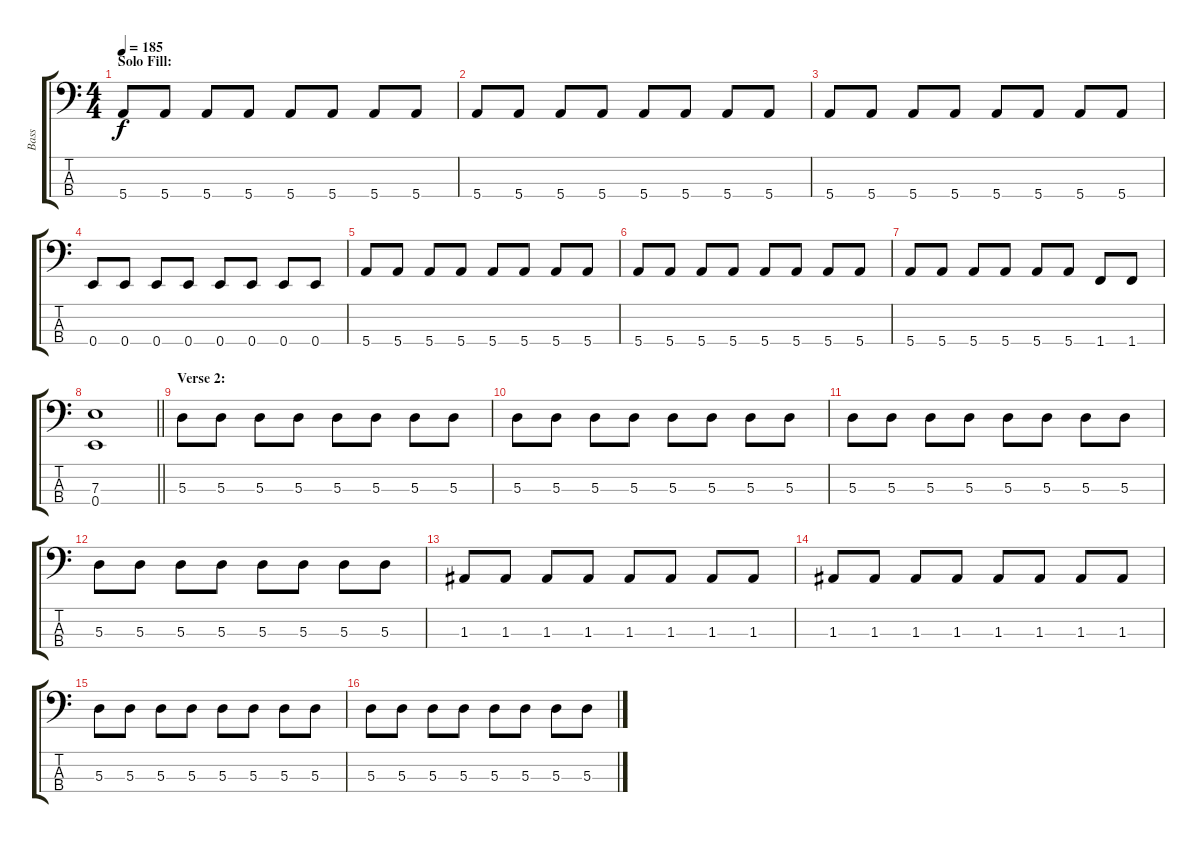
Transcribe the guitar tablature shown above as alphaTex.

\track ("Bass" "Bass") {instrument electricbasspick}
\staff {score tabs}
\tuning (G2 D2 A1 E1) {hide}
\ts (4 4)
\section ("" "Solo Fill:")
\tempo 185
\clef f4
\ks c
5.4.8{dy f} 5.4.8 5.4.8 5.4.8 5.4.8 5.4.8 5.4.8 5.4.8 |
5.4.8 5.4.8 5.4.8 5.4.8 5.4.8 5.4.8 5.4.8 5.4.8 |
5.4.8 5.4.8 5.4.8 5.4.8 5.4.8 5.4.8 5.4.8 5.4.8 |
0.4.8 0.4.8 0.4.8 0.4.8 0.4.8 0.4.8 0.4.8 0.4.8 |
5.4.8 5.4.8 5.4.8 5.4.8 5.4.8 5.4.8 5.4.8 5.4.8 |
5.4.8 5.4.8 5.4.8 5.4.8 5.4.8 5.4.8 5.4.8 5.4.8 |
5.4.8 5.4.8 5.4.8 5.4.8 5.4.8 5.4.8 1.4.8 1.4.8 |
\barLineRight lightlight
(7.3 0.4).1 |
\section ("" "Verse 2:")
5.3.8 5.3.8 5.3.8 5.3.8 5.3.8 5.3.8 5.3.8 5.3.8 |
5.3.8 5.3.8 5.3.8 5.3.8 5.3.8 5.3.8 5.3.8 5.3.8 |
5.3.8 5.3.8 5.3.8 5.3.8 5.3.8 5.3.8 5.3.8 5.3.8 |
5.3.8 5.3.8 5.3.8 5.3.8 5.3.8 5.3.8 5.3.8 5.3.8 |
1.3.8 1.3.8 1.3.8 1.3.8 1.3.8 1.3.8 1.3.8 1.3.8 |
1.3.8 1.3.8 1.3.8 1.3.8 1.3.8 1.3.8 1.3.8 1.3.8 |
5.3.8 5.3.8 5.3.8 5.3.8 5.3.8 5.3.8 5.3.8 5.3.8 |
5.3.8 5.3.8 5.3.8 5.3.8 5.3.8 5.3.8 5.3.8 5.3.8
